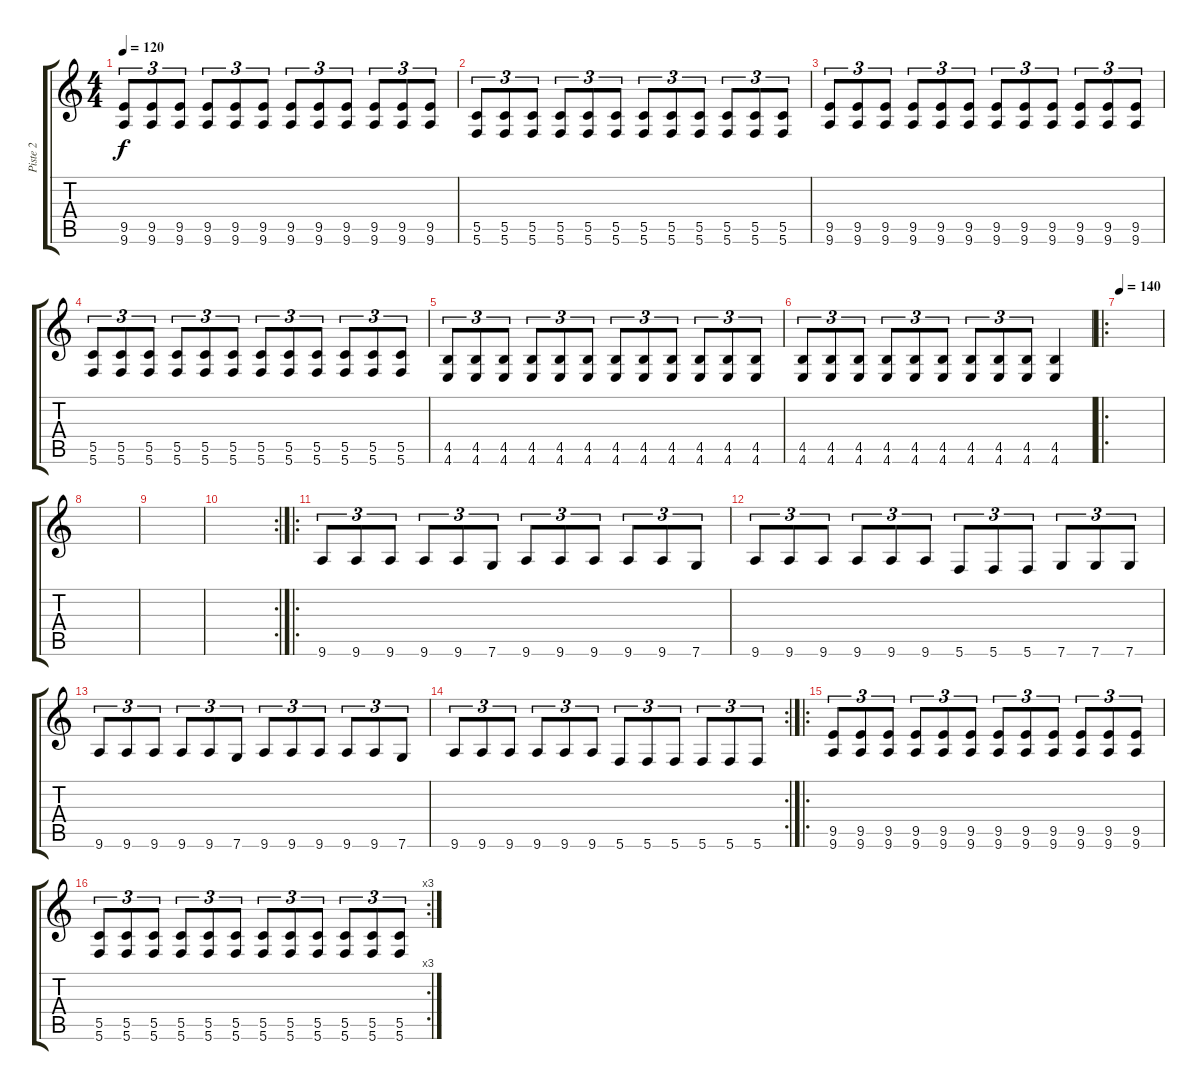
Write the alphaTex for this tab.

\track ("Piste 2" "Piste 2") {instrument overdrivenguitar}
\staff {score tabs}
\tuning (D4 A3 F3 C3 G2 C2) {hide}
\ts (4 4)
\tempo 120
\clef g2
\ks c
(9.5 9.6).8{tu (3 2) dy f} (9.5 9.6).8{tu (3 2)} (9.5 9.6).8{tu (3 2)} (9.5 9.6).8{tu (3 2)} (9.5 9.6).8{tu (3 2)} (9.5 9.6).8{tu (3 2)} (9.5 9.6).8{tu (3 2)} (9.5 9.6).8{tu (3 2)} (9.5 9.6).8{tu (3 2)} (9.5 9.6).8{tu (3 2)} (9.5 9.6).8{tu (3 2)} (9.5 9.6).8{tu (3 2)} |
(5.5 5.6).8{tu (3 2)} (5.5 5.6).8{tu (3 2)} (5.5 5.6).8{tu (3 2)} (5.5 5.6).8{tu (3 2)} (5.5 5.6).8{tu (3 2)} (5.5 5.6).8{tu (3 2)} (5.5 5.6).8{tu (3 2)} (5.5 5.6).8{tu (3 2)} (5.5 5.6).8{tu (3 2)} (5.5 5.6).8{tu (3 2)} (5.5 5.6).8{tu (3 2)} (5.5 5.6).8{tu (3 2)} |
(9.5 9.6).8{tu (3 2)} (9.5 9.6).8{tu (3 2)} (9.5 9.6).8{tu (3 2)} (9.5 9.6).8{tu (3 2)} (9.5 9.6).8{tu (3 2)} (9.5 9.6).8{tu (3 2)} (9.5 9.6).8{tu (3 2)} (9.5 9.6).8{tu (3 2)} (9.5 9.6).8{tu (3 2)} (9.5 9.6).8{tu (3 2)} (9.5 9.6).8{tu (3 2)} (9.5 9.6).8{tu (3 2)} |
(5.5 5.6).8{tu (3 2)} (5.5 5.6).8{tu (3 2)} (5.5 5.6).8{tu (3 2)} (5.5 5.6).8{tu (3 2)} (5.5 5.6).8{tu (3 2)} (5.5 5.6).8{tu (3 2)} (5.5 5.6).8{tu (3 2)} (5.5 5.6).8{tu (3 2)} (5.5 5.6).8{tu (3 2)} (5.5 5.6).8{tu (3 2)} (5.5 5.6).8{tu (3 2)} (5.5 5.6).8{tu (3 2)} |
(4.5 4.6).8{tu (3 2)} (4.5 4.6).8{tu (3 2)} (4.5 4.6).8{tu (3 2)} (4.5 4.6).8{tu (3 2)} (4.5 4.6).8{tu (3 2)} (4.5 4.6).8{tu (3 2)} (4.5 4.6).8{tu (3 2)} (4.5 4.6).8{tu (3 2)} (4.5 4.6).8{tu (3 2)} (4.5 4.6).8{tu (3 2)} (4.5 4.6).8{tu (3 2)} (4.5 4.6).8{tu (3 2)} |
(4.5 4.6).8{tu (3 2)} (4.5 4.6).8{tu (3 2)} (4.5 4.6).8{tu (3 2)} (4.5 4.6).8{tu (3 2)} (4.5 4.6).8{tu (3 2)} (4.5 4.6).8{tu (3 2)} (4.5 4.6).8{tu (3 2)} (4.5 4.6).8{tu (3 2)} (4.5 4.6).8{tu (3 2)} (4.5 4.6).4 |
\ro
\tempo 140
|
|
|
\rc 2
|
\ro
9.6.8{tu (3 2)} 9.6.8{tu (3 2)} 9.6.8{tu (3 2)} 9.6.8{tu (3 2)} 9.6.8{tu (3 2)} 7.6.8{tu (3 2)} 9.6.8{tu (3 2)} 9.6.8{tu (3 2)} 9.6.8{tu (3 2)} 9.6.8{tu (3 2)} 9.6.8{tu (3 2)} 7.6.8{tu (3 2)} |
9.6.8{tu (3 2)} 9.6.8{tu (3 2)} 9.6.8{tu (3 2)} 9.6.8{tu (3 2)} 9.6.8{tu (3 2)} 9.6.8{tu (3 2)} 5.6.8{tu (3 2)} 5.6.8{tu (3 2)} 5.6.8{tu (3 2)} 7.6.8{tu (3 2)} 7.6.8{tu (3 2)} 7.6.8{tu (3 2)} |
9.6.8{tu (3 2)} 9.6.8{tu (3 2)} 9.6.8{tu (3 2)} 9.6.8{tu (3 2)} 9.6.8{tu (3 2)} 7.6.8{tu (3 2)} 9.6.8{tu (3 2)} 9.6.8{tu (3 2)} 9.6.8{tu (3 2)} 9.6.8{tu (3 2)} 9.6.8{tu (3 2)} 7.6.8{tu (3 2)} |
\rc 2
9.6.8{tu (3 2)} 9.6.8{tu (3 2)} 9.6.8{tu (3 2)} 9.6.8{tu (3 2)} 9.6.8{tu (3 2)} 9.6.8{tu (3 2)} 5.6.8{tu (3 2)} 5.6.8{tu (3 2)} 5.6.8{tu (3 2)} 5.6.8{tu (3 2)} 5.6.8{tu (3 2)} 5.6.8{tu (3 2)} |
\ro
(9.5 9.6).8{tu (3 2)} (9.5 9.6).8{tu (3 2)} (9.5 9.6).8{tu (3 2)} (9.5 9.6).8{tu (3 2)} (9.5 9.6).8{tu (3 2)} (9.5 9.6).8{tu (3 2)} (9.5 9.6).8{tu (3 2)} (9.5 9.6).8{tu (3 2)} (9.5 9.6).8{tu (3 2)} (9.5 9.6).8{tu (3 2)} (9.5 9.6).8{tu (3 2)} (9.5 9.6).8{tu (3 2)} |
\rc 3
(5.5 5.6).8{tu (3 2)} (5.5 5.6).8{tu (3 2)} (5.5 5.6).8{tu (3 2)} (5.5 5.6).8{tu (3 2)} (5.5 5.6).8{tu (3 2)} (5.5 5.6).8{tu (3 2)} (5.5 5.6).8{tu (3 2)} (5.5 5.6).8{tu (3 2)} (5.5 5.6).8{tu (3 2)} (5.5 5.6).8{tu (3 2)} (5.5 5.6).8{tu (3 2)} (5.5 5.6).8{tu (3 2)}
